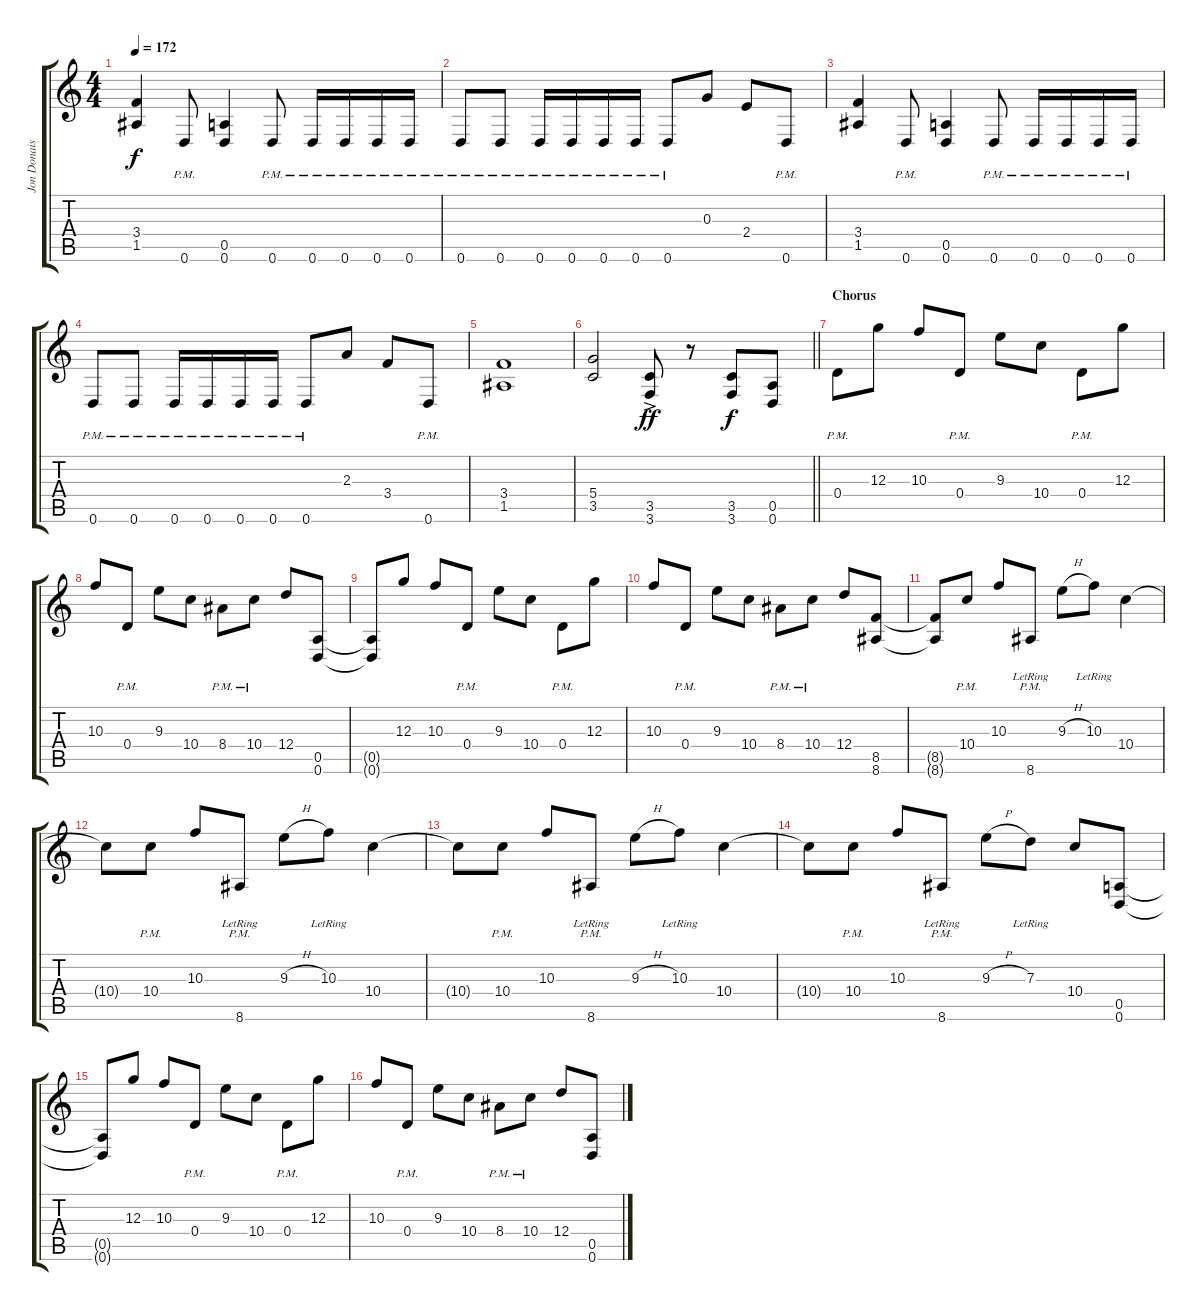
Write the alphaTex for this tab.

\track ("Jon Donais" "Jon Donais") {instrument distortionguitar}
\staff {score tabs}
\tuning (E4 B3 G3 D3 A2 D2) {hide}
\ts (4 4)
\tempo 172
\clef g2
\ks c
(3.4 1.5).4{dy f} 0.6{pm}.8 (0.5 0.6).4 0.6{pm}.8 0.6{pm}.16 0.6{pm}.16 0.6{pm}.16 0.6{pm}.16 |
0.6{pm}.8 0.6{pm}.8 0.6{pm}.16 0.6{pm}.16 0.6{pm}.16 0.6{pm}.16 0.6{pm}.8 0.3.8 2.4.8 0.6{pm}.8 |
(3.4 1.5).4 0.6{pm}.8 (0.5 0.6).4 0.6{pm}.8 0.6{pm}.16 0.6{pm}.16 0.6{pm}.16 0.6{pm}.16 |
0.6{pm}.8 0.6{pm}.8 0.6{pm}.16 0.6{pm}.16 0.6{pm}.16 0.6{pm}.16 0.6{pm}.8 2.3.8 3.4.8 0.6{pm}.8 |
(3.4 1.5).1 |
\barLineRight lightlight
(5.4 3.5).2 (3.5{ac} 3.6{ac}).8{dy ff} r.8 (3.5 3.6).8{dy f} (0.5 0.6).8 |
\section ("" "Chorus")
0.4{pm}.8 12.3.8 10.3.8 0.4{pm}.8 9.3.8 10.4.8 0.4{pm}.8 12.3.8 |
10.3.8 0.4{pm}.8 9.3.8 10.4.8 8.4{pm}.8 10.4{pm}.8 12.4.8 (0.5 0.6).8 |
(0.5{t} 0.6{t}).8 12.3.8 10.3.8 0.4{pm}.8 9.3.8 10.4.8 0.4{pm}.8 12.3.8 |
10.3.8 0.4{pm}.8 9.3.8 10.4.8 8.4{pm}.8 10.4{pm}.8 12.4.8 (8.5 8.6).8 |
(8.5{t} 8.6{t}).8 10.4{pm}.8 10.3.8 8.6{pm lr}.8 9.3{h}.8 10.3{lr}.8 10.4.4 |
10.4{t}.8 10.4{pm}.8 10.3.8 8.6{pm lr}.8 9.3{h}.8 10.3{lr}.8 10.4.4 |
10.4{t}.8 10.4{pm}.8 10.3.8 8.6{pm lr}.8 9.3{h}.8 10.3{lr}.8 10.4.4 |
10.4{t}.8 10.4{pm}.8 10.3.8 8.6{pm lr}.8 9.3{h}.8 7.3{lr}.8 10.4.8 (0.5 0.6).8 |
(0.5{t} 0.6{t}).8 12.3.8 10.3.8 0.4{pm}.8 9.3.8 10.4.8 0.4{pm}.8 12.3.8 |
10.3.8 0.4{pm}.8 9.3.8 10.4.8 8.4{pm}.8 10.4{pm}.8 12.4.8 (0.5 0.6).8
